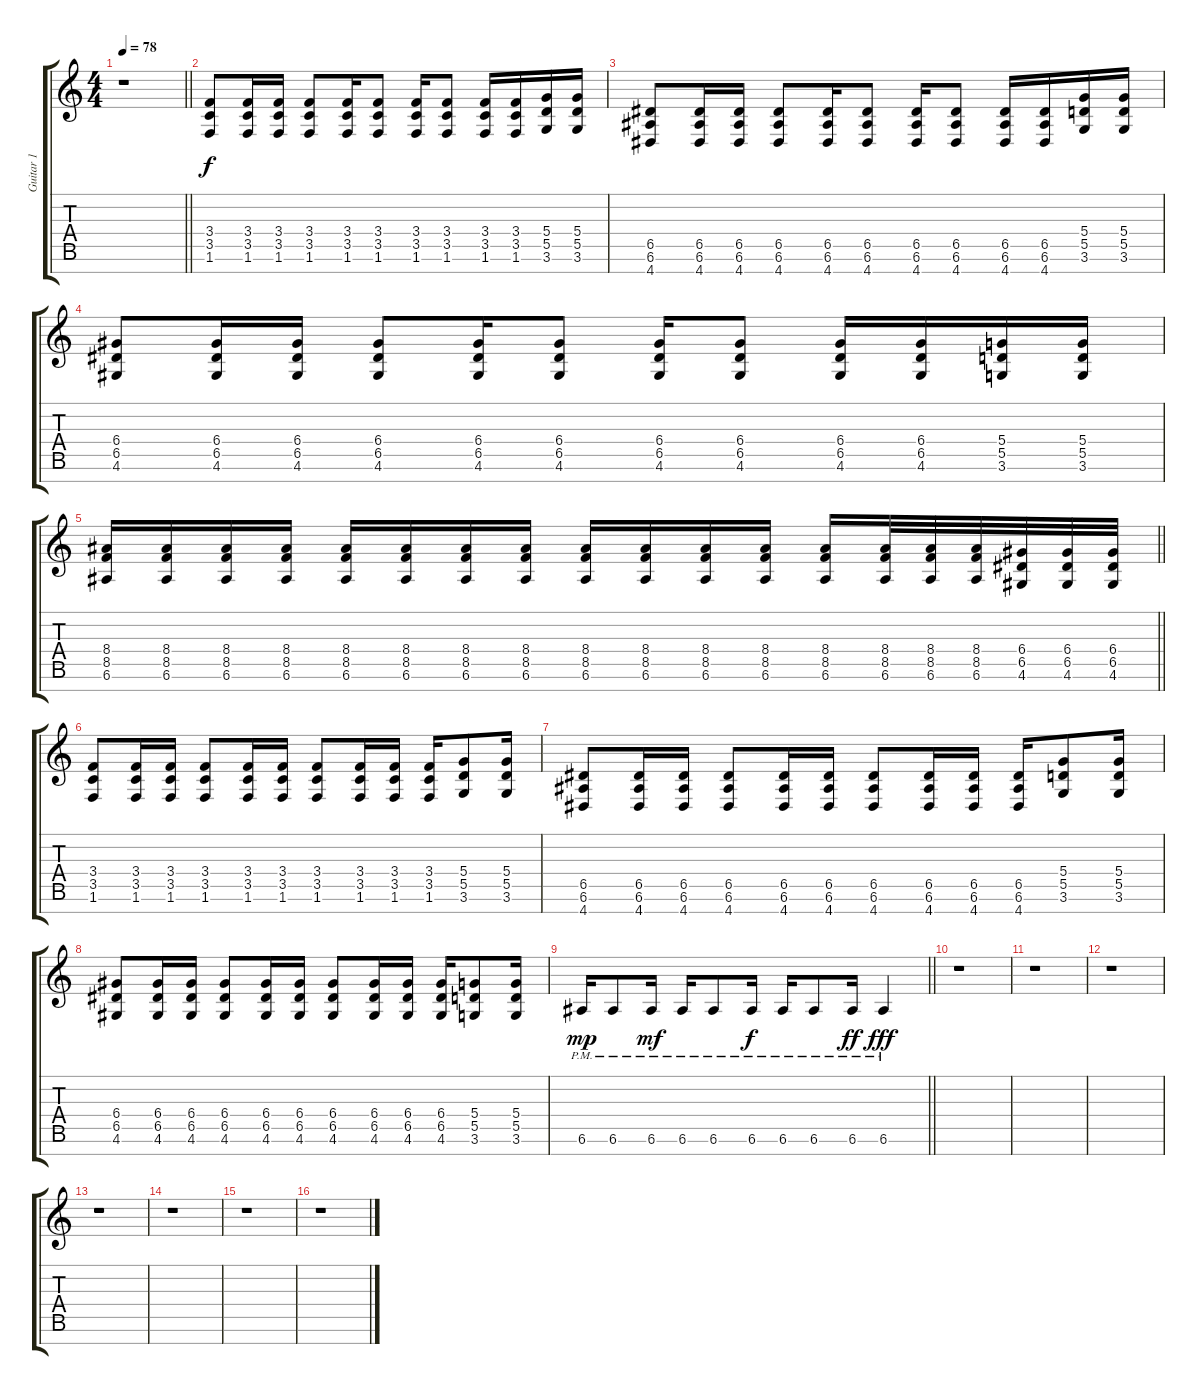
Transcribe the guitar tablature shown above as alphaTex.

\track ("Guitar 1" "Guitar 1") {instrument distortionguitar}
\staff {score tabs}
\tuning (E4 B3 G3 D3 A2 E2 B1) {hide}
\ts (4 4)
\tempo 78
\clef g2
\barLineRight lightlight
\ks c
r.1{dy f} |
(3.4 3.5 1.6).8 (3.4 3.5 1.6).16 (3.4 3.5 1.6).16 (3.4 3.5 1.6).8 (3.4 3.5 1.6).16 (3.4 3.5 1.6).8 (3.4 3.5 1.6).16 (3.4 3.5 1.6).8 (3.4 3.5 1.6).16 (3.4 3.5 1.6).16 (5.4 5.5 3.6).16 (5.4 5.5 3.6).16 |
(6.5 6.6 4.7).8 (6.5 6.6 4.7).16 (6.5 6.6 4.7).16 (6.5 6.6 4.7).8 (6.5 6.6 4.7).16 (6.5 6.6 4.7).8 (6.5 6.6 4.7).16 (6.5 6.6 4.7).8 (6.5 6.6 4.7).16 (6.5 6.6 4.7).16 (5.4 5.5 3.6).16 (5.4 5.5 3.6).16 |
(6.4 6.5 4.6).8 (6.4 6.5 4.6).16 (6.4 6.5 4.6).16 (6.4 6.5 4.6).8 (6.4 6.5 4.6).16 (6.4 6.5 4.6).8 (6.4 6.5 4.6).16 (6.4 6.5 4.6).8 (6.4 6.5 4.6).16 (6.4 6.5 4.6).16 (5.4 5.5 3.6).16 (5.4 5.5 3.6).16 |
\barLineRight lightlight
(8.4 8.5 6.6).16 (8.4 8.5 6.6).16 (8.4 8.5 6.6).16 (8.4 8.5 6.6).16 (8.4 8.5 6.6).16 (8.4 8.5 6.6).16 (8.4 8.5 6.6).16 (8.4 8.5 6.6).16 (8.4 8.5 6.6).16 (8.4 8.5 6.6).16 (8.4 8.5 6.6).16 (8.4 8.5 6.6).16 (8.4 8.5 6.6).16 (8.4 8.5 6.6).32 (8.4 8.5 6.6).32 (8.4 8.5 6.6).32 (6.4 6.5 4.6).32 (6.4 6.5 4.6).32 (6.4 6.5 4.6).32 |
(3.4 3.5 1.6).8 (3.4 3.5 1.6).16 (3.4 3.5 1.6).16 (3.4 3.5 1.6).8 (3.4 3.5 1.6).16 (3.4 3.5 1.6).16 (3.4 3.5 1.6).8 (3.4 3.5 1.6).16 (3.4 3.5 1.6).16 (3.4 3.5 1.6).16 (5.4 5.5 3.6).8 (5.4 5.5 3.6).16 |
(6.5 6.6 4.7).8 (6.5 6.6 4.7).16 (6.5 6.6 4.7).16 (6.5 6.6 4.7).8 (6.5 6.6 4.7).16 (6.5 6.6 4.7).16 (6.5 6.6 4.7).8 (6.5 6.6 4.7).16 (6.5 6.6 4.7).16 (6.5 6.6 4.7).16 (5.4 5.5 3.6).8 (5.4 5.5 3.6).16 |
(6.4 6.5 4.6).8 (6.4 6.5 4.6).16 (6.4 6.5 4.6).16 (6.4 6.5 4.6).8 (6.4 6.5 4.6).16 (6.4 6.5 4.6).16 (6.4 6.5 4.6).8 (6.4 6.5 4.6).16 (6.4 6.5 4.6).16 (6.4 6.5 4.6).16 (5.4 5.5 3.6).8 (5.4 5.5 3.6).16 |
\barLineRight lightlight
6.6{pm}.16{dy mp} 6.6{pm}.8 6.6{pm}.16{dy mf} 6.6{pm}.16 6.6{pm}.8 6.6{pm}.16{dy f} 6.6{pm}.16 6.6{pm}.8 6.6{pm}.16{dy ff} 6.6{pm}.4{dy fff} |
r.1 |
r.1 |
r.1 |
r.1 |
r.1 |
r.1 |
r.1
